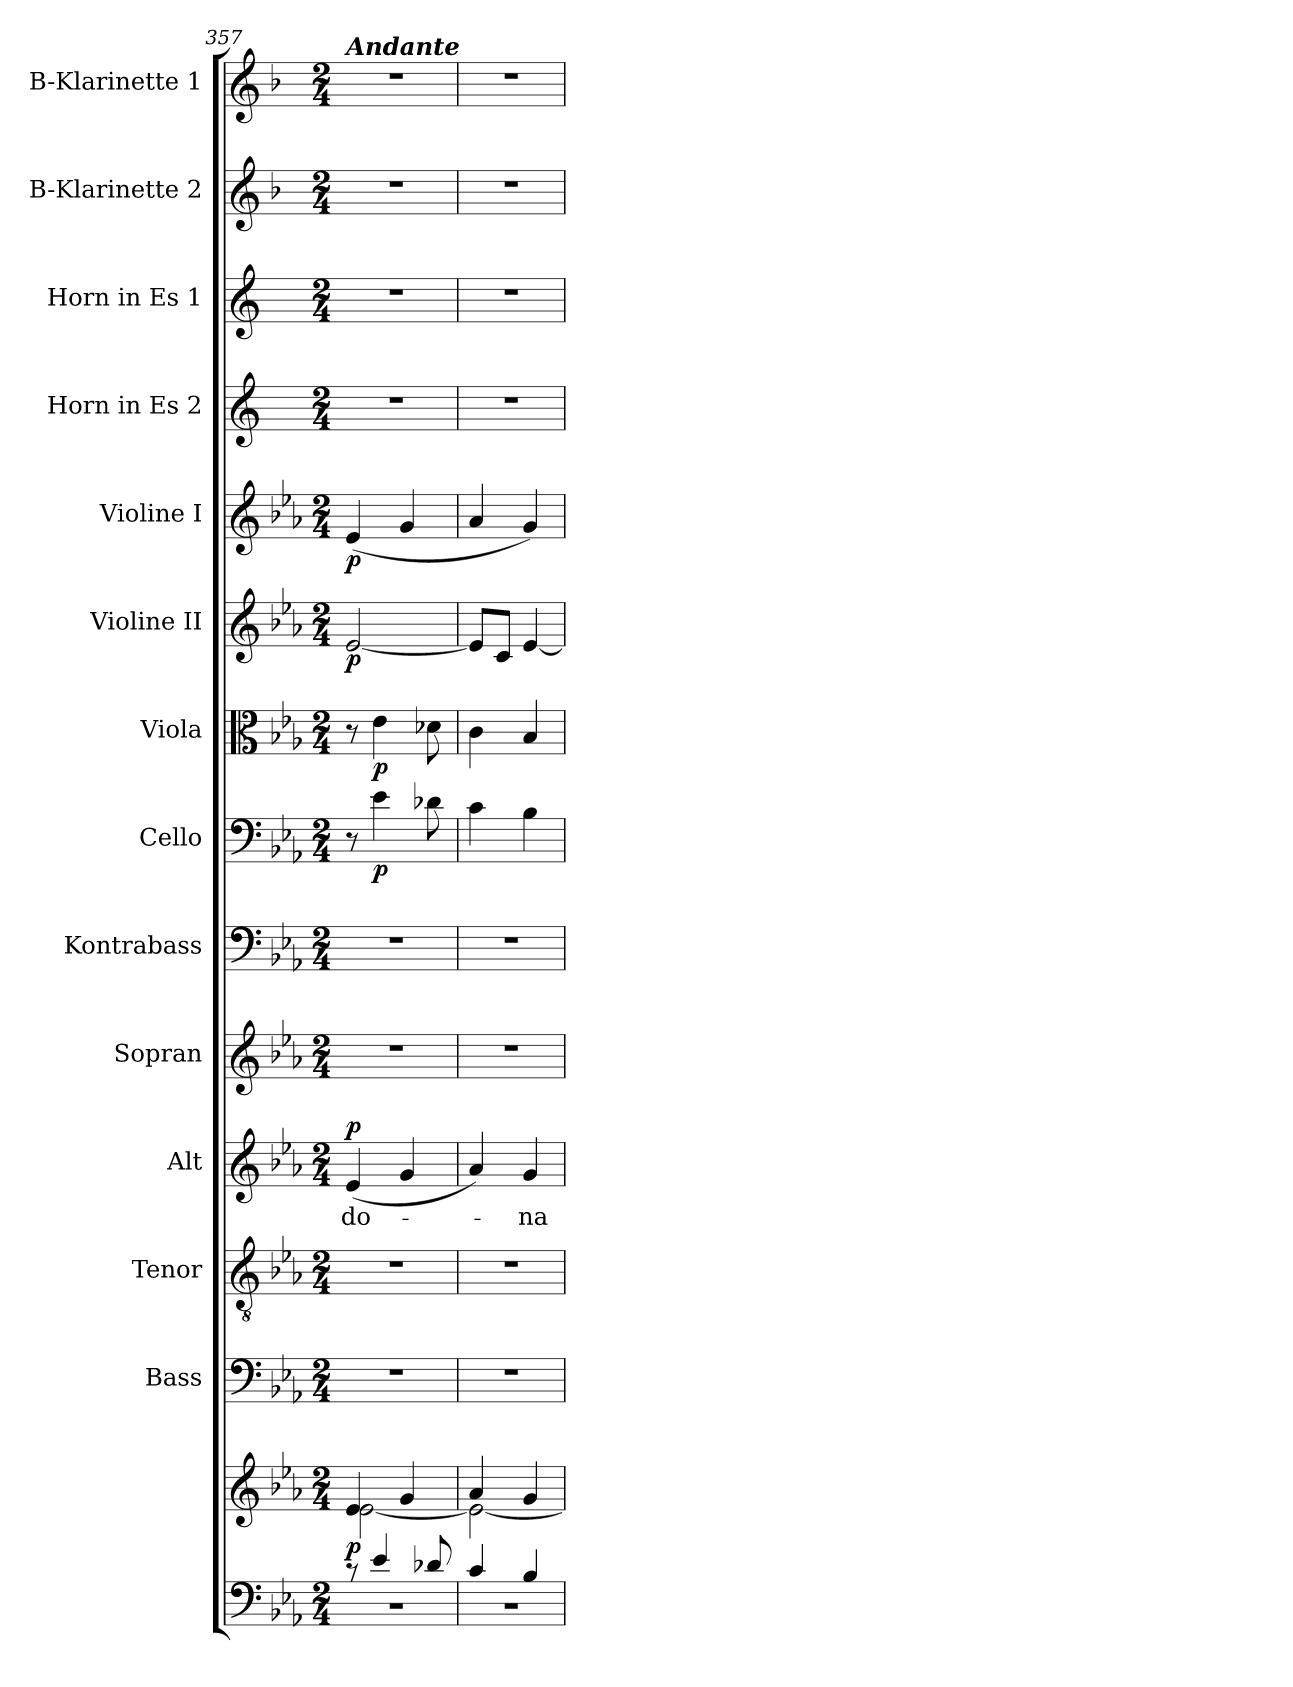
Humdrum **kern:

**kern	**kern	**dynam	**kern	**kern	**kern	**text	**dynam	**kern	**kern	**kern	**dynam	**kern	**dynam	**kern	**dynam	**kern	**dynam	**kern	**kern	**kern	**kern
*part14	*part14	*part14	*part13	*part12	*part11	*part11	*part11	*part10	*part9	*part8	*part8	*part7	*part7	*part6	*part6	*part5	*part5	*part4	*part3	*part2	*part1
*staff15	*staff14	*staff14/15	*staff13	*staff12	*staff11	*staff11	*staff11	*staff10	*staff9	*staff8	*staff8	*staff7	*staff7	*staff6	*staff6	*staff5	*staff5	*staff4	*staff3	*staff2	*staff1
*	*	*	*I"Bass	*I"Tenor	*I"Alt	*	*	*I"Sopran	*I"Kontrabass	*I"Cello	*	*I"Viola	*	*I"Violine II	*	*I"Violine I	*	*I"Horn in Es 2	*I"Horn in Es 1	*I"B-Klarinette 2	*I"B-Klarinette 1
*	*	*	*I'B.	*I'T.	*I'A.	*	*	*I'S.	*I'Kb.	*	*	*I'Vla.	*	*I'Vl. II	*	*I'Vl. I	*	*I'Hrn. 2	*I'Hrn. 1	*I'Kl. 2	*I'Kl. 1
*clefF4	*clefG2	*	*clefF4	*clefGv2	*clefG2	*	*	*clefG2	*clefF4	*clefF4	*	*clefC3	*	*clefG2	*	*clefG2	*	*clefG2	*clefG2	*clefG2	*clefG2
*	*	*	*	*	*	*	*	*	*ITrd7c12	*	*	*	*	*	*	*	*	*ITrd5c9	*ITrd5c9	*ITrd1c2	*ITrd1c2
*k[b-e-a-]	*k[b-e-a-]	*	*k[b-e-a-]	*k[b-e-a-]	*k[b-e-a-]	*	*	*k[b-e-a-]	*k[b-e-a-]	*k[b-e-a-]	*	*k[b-e-a-]	*	*k[b-e-a-]	*	*k[b-e-a-]	*	*k[b-e-a-]	*k[b-e-a-]	*k[b-e-a-]	*k[b-e-a-]
*E-:	*E-:	*	*E-:	*E-:	*E-:	*	*	*E-:	*E-:	*E-:	*	*E-:	*	*E-:	*	*E-:	*	*E-:	*E-:	*E-:	*E-:
*M2/4	*M2/4	*	*M2/4	*M2/4	*M2/4	*	*	*M2/4	*M2/4	*M2/4	*	*M2/4	*	*M2/4	*	*M2/4	*	*M2/4	*M2/4	*M2/4	*M2/4
=357	=357	=357	=357	=357	=357	=357	=357	=357	=357	=357	=357	=357	=357	=357	=357	=357	=357	=357	=357	=357	=357
*^	*	*	*	*	*	*	*	*	*	*	*	*	*	*	*	*	*	*	*	*	*
!	!	!	!	!	!	!	!	!	!	!	!	!	!	!	!	!	!	!	!	!	!	!LO:TX:a:Bi:t=Andante
!	!LO:N:vis=1	!	!LO:DY:b	!	!	!	!LO:LY:b	!LO:DY:a	!	!	!	!	!	!	!	!LO:DY:b	!	!LO:DY:b	!	!	!	!
*	*	*^	*	*	*	*	*	*	*	*	*	*	*	*	*	*	*	*	*	*	*	*
8rc	2r	4e-/	[<2e-\	p	2r	2r	(<4e-/	do-	p	2r	2r	8r	.	8r	.	[2e-/	p	(<4e-/	p	2r	2r	2r	2r
!	!	!	!	!	!	!	!	!	!	!	!	!	!LO:DY:b	!	!LO:DY:b	!	!	!	!	!	!	!	!
4e-/	.	.	.	.	.	.	.	.	.	.	.	4e-\	p	4e-\	p	.	.	.	.	.	.	.	.
.	.	4g/	.	.	.	.	4g/	.	.	.	.	.	.	.	.	.	.	4g/	.	.	.	.	.
8d-X/	.	.	.	.	.	.	.	.	.	.	.	8d-X\	.	8d-X\	.	.	.	.	.	.	.	.	.
=358	=358	=358	=358	=358	=358	=358	=358	=358	=358	=358	=358	=358	=358	=358	=358	=358	=358	=358	=358	=358	=358	=358	=358
!	!LO:N:vis=1	!	!	!	!	!	!	!	!	!	!	!	!	!	!	!	!	!	!	!	!	!	!
4c/	2r	4a-/	2e-\_	.	2r	2r	4a-/)	.	.	2r	2r	4c\	.	4c\	.	8e-/L]	.	4a-/	.	2r	2r	2r	2r
.	.	.	.	.	.	.	.	.	.	.	.	.	.	.	.	8c/J	.	.	.	.	.	.	.
!	!	!	!	!	!	!	!	!LO:LY:b	!	!	!	!	!	!	!	!	!	!	!	!	!	!	!
4B-/	.	4g/	.	.	.	.	4g/	-na	.	.	.	4B-\	.	4B-/	.	[4e-/	.	4g/)	.	.	.	.	.
*v	*v	*	*	*	*	*	*	*	*	*	*	*	*	*	*	*	*	*	*	*	*	*	*
*	*v	*v	*	*	*	*	*	*	*	*	*	*	*	*	*	*	*	*	*	*	*	*
=	=	=	=	=	=	=	=	=	=	=	=	=	=	=	=	=	=	=	=	=	=
*-	*-	*-	*-	*-	*-	*-	*-	*-	*-	*-	*-	*-	*-	*-	*-	*-	*-	*-	*-	*-	*-
